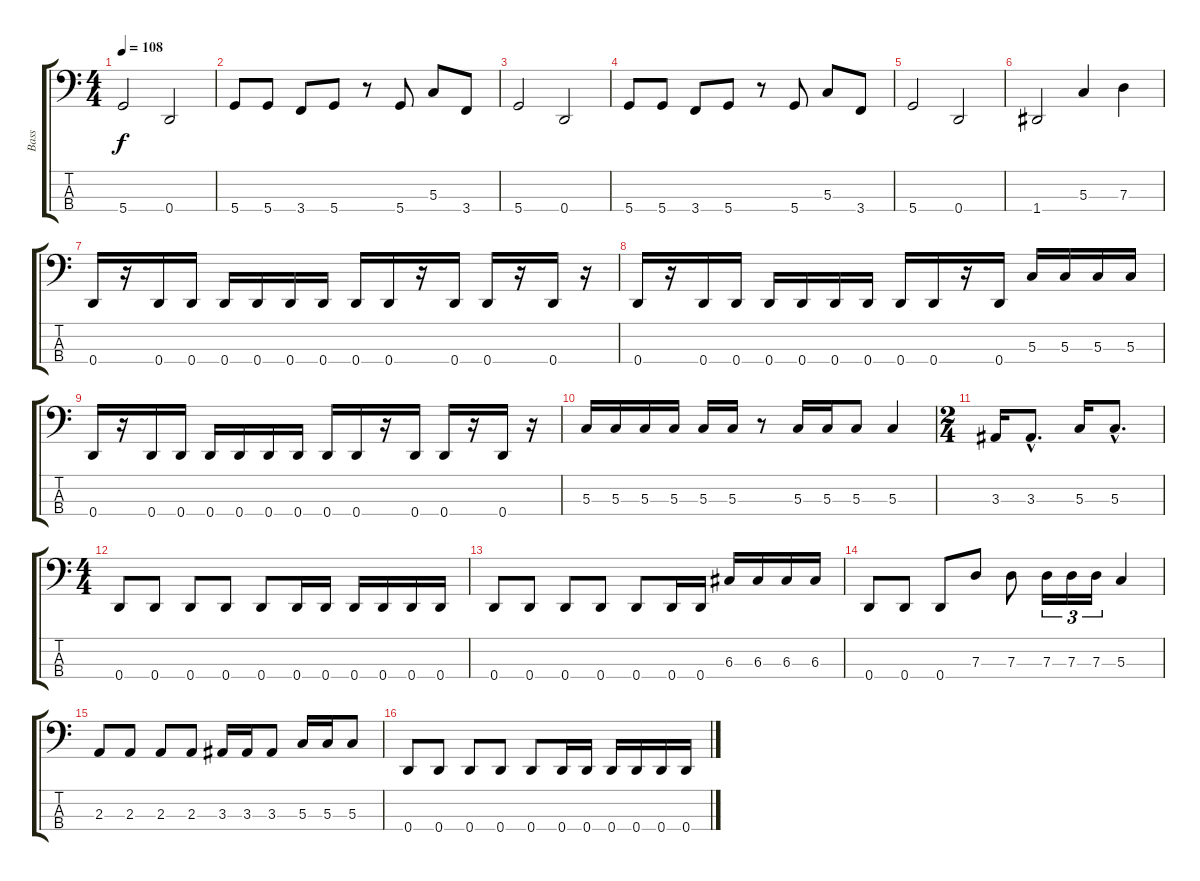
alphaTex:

\track ("Bass" "Bass") {instrument electricbassfinger}
\staff {score tabs}
\tuning (F2 C2 G1 D1) {hide}
\ts (4 4)
\tempo 108
\clef f4
\ks c
5.4.2{dy f} 0.4.2 |
5.4.8 5.4.8 3.4.8 5.4.8 r.8 5.4.8 5.3.8 3.4.8 |
5.4.2 0.4.2 |
5.4.8 5.4.8 3.4.8 5.4.8 r.8 5.4.8 5.3.8 3.4.8 |
5.4.2 0.4.2 |
1.4.2 5.3.4 7.3.4 |
0.4.16 r.16 0.4.16 0.4.16 0.4.16 0.4.16 0.4.16 0.4.16 0.4.16 0.4.16 r.16 0.4.16 0.4.16 r.16 0.4.16 r.16 |
0.4.16 r.16 0.4.16 0.4.16 0.4.16 0.4.16 0.4.16 0.4.16 0.4.16 0.4.16 r.16 0.4.16 5.3.16 5.3.16 5.3.16 5.3.16 |
0.4.16 r.16 0.4.16 0.4.16 0.4.16 0.4.16 0.4.16 0.4.16 0.4.16 0.4.16 r.16 0.4.16 0.4.16 r.16 0.4.16 r.16 |
5.3.16 5.3.16 5.3.16 5.3.16 5.3.16 5.3.16 r.8 5.3.16 5.3.16 5.3.8 5.3.4 |
\ts (2 4)
3.3.16 3.3{hac}.8{d} 5.3.16 5.3{hac}.8{d} |
\ts (4 4)
0.4.8 0.4.8 0.4.8 0.4.8 0.4.8 0.4.16 0.4.16 0.4.16 0.4.16 0.4.16 0.4.16 |
0.4.8 0.4.8 0.4.8 0.4.8 0.4.8 0.4.16 0.4.16 6.3.16 6.3.16 6.3.16 6.3.16 |
0.4.8 0.4.8 0.4.8 7.3.8 7.3.8 7.3.16{tu (3 2)} 7.3.16{tu (3 2)} 7.3.16{tu (3 2)} 5.3.4 |
2.3.8 2.3.8 2.3.8 2.3.8 3.3.16 3.3.16 3.3.8 5.3.16 5.3.16 5.3.8 |
0.4.8 0.4.8 0.4.8 0.4.8 0.4.8 0.4.16 0.4.16 0.4.16 0.4.16 0.4.16 0.4.16
